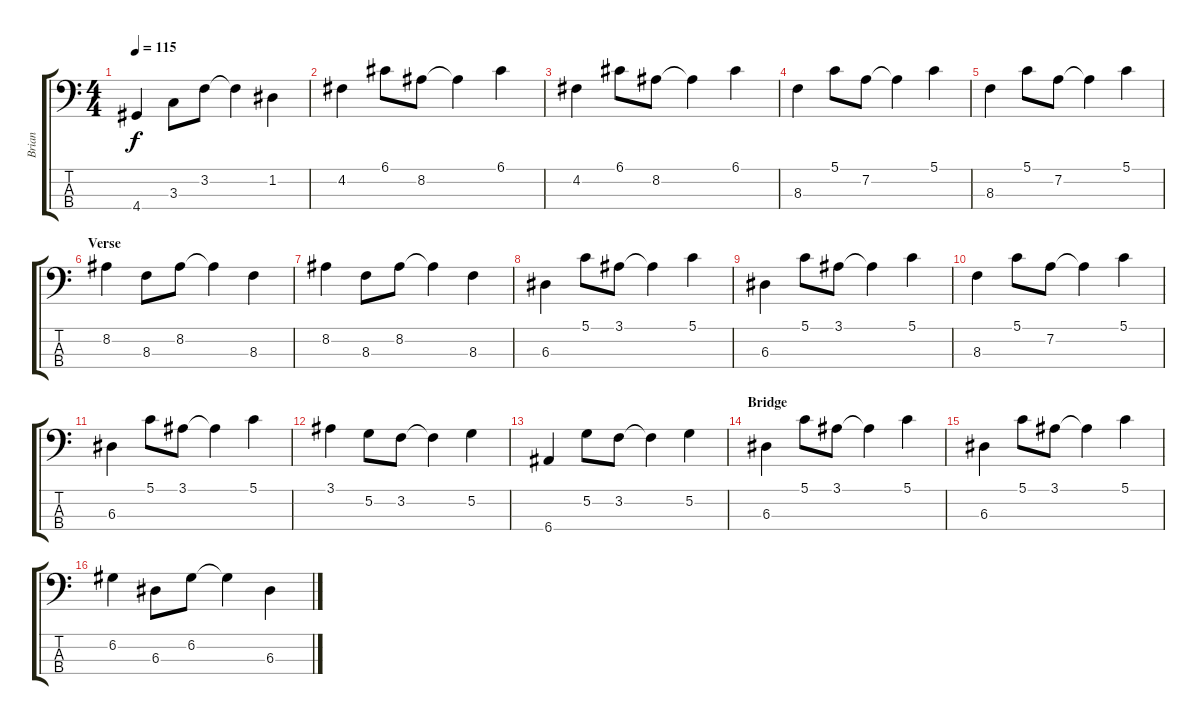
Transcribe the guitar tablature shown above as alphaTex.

\track ("Brian" "Brian") {instrument electricbassfinger}
\staff {score tabs}
\tuning (G2 D2 A1 E1) {hide}
\ts (4 4)
\tempo 115
\clef f4
\ks c
4.4.4{dy f} 3.3.8 3.2.8 3.2{t}.4 1.2.4 |
4.2.4 6.1.8 8.2.8 8.2{t}.4 6.1.4 |
4.2.4 6.1.8 8.2.8 8.2{t}.4 6.1.4 |
8.3.4 5.1.8 7.2.8 7.2{t}.4 5.1.4 |
8.3.4 5.1.8 7.2.8 7.2{t}.4 5.1.4 |
\section ("" "Verse")
8.2.4 8.3.8 8.2.8 8.2{t}.4 8.3.4 |
8.2.4 8.3.8 8.2.8 8.2{t}.4 8.3.4 |
6.3.4 5.1.8 3.1.8 3.1{t}.4 5.1.4 |
6.3.4 5.1.8 3.1.8 3.1{t}.4 5.1.4 |
8.3.4 5.1.8 7.2.8 7.2{t}.4 5.1.4 |
6.3.4 5.1.8 3.1.8 3.1{t}.4 5.1.4 |
3.1.4 5.2.8 3.2.8 3.2{t}.4 5.2.4 |
6.4.4 5.2.8 3.2.8 3.2{t}.4 5.2.4 |
\section ("" "Bridge")
6.3.4 5.1.8 3.1.8 3.1{t}.4 5.1.4 |
6.3.4 5.1.8 3.1.8 3.1{t}.4 5.1.4 |
6.2.4 6.3.8 6.2.8 6.2{t}.4 6.3.4
